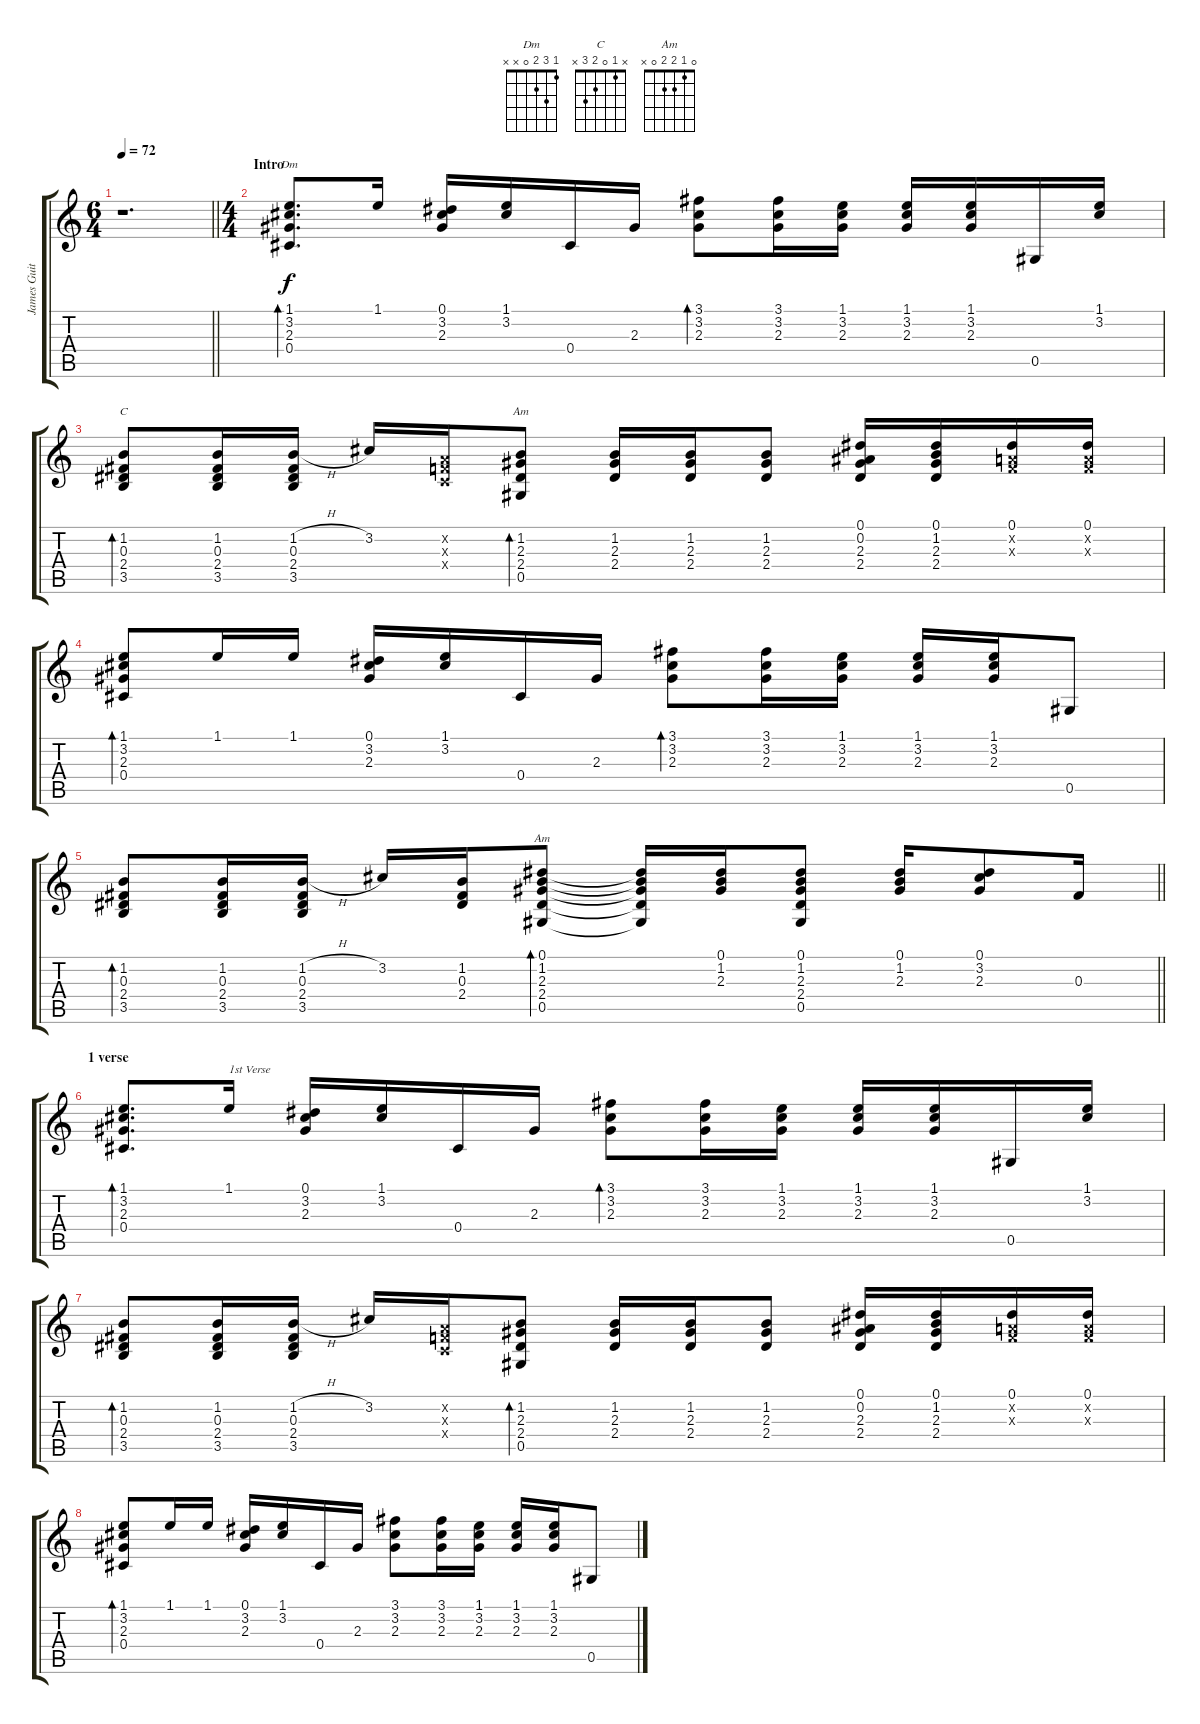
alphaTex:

\track ("James Guitar" "James Guit") {instrument acousticguitarsteel}
\staff {score tabs}
\tuning (Eb4 Bb3 Gb3 Db3 Ab2 Eb2) {hide}
\chord ("Dm" 1 3 2 0 x x)
\chord ("C" x 1 0 2 3 x)
\chord ("Am" x 1 2 2 0 x)
\chord ("Am" 0 1 2 2 0 x)
\ts (6 4)
\tempo 72
\clef g2
\barLineRight lightlight
\ks c
r.1{d dy f instrument acousticguitarsteel} |
\ts (4 4)
\section ("" "Intro")
(1.1 3.2 2.3 0.4).8{d bd 60 ch "Dm"} 1.1.16 (0.1 3.2 2.3).16 (1.1 3.2).16 0.4.16 2.3.16 (3.1 3.2 2.3).8{bd 60} (3.1 3.2 2.3).16 (1.1 3.2 2.3).16 (1.1 3.2 2.3).16 (1.1 3.2 2.3).16 0.5.16 (1.1 3.2).16 |
(1.2 0.3 2.4 3.5).8{bd 60 ch "C"} (1.2 0.3 2.4 3.5).16 (1.2{h} 0.3 2.4 3.5).16 3.2.16 (-1.2{x} -1.3{x} -1.4{x}).16 (1.2 2.3 2.4 0.5).8{bd 60 ch "Am"} (1.2 2.3 2.4).16 (1.2 2.3 2.4).16 (1.2 2.3 2.4).8 (0.1 0.2 2.3 2.4).16 (0.1 1.2 2.3 2.4).16 (0.1 -1.2{x} -1.3{x}).16 (0.1 -1.2{x} -1.3{x}).16 |
(1.1 3.2 2.3 0.4).8{bd 60} 1.1.16 1.1.16 (0.1 3.2 2.3).16 (1.1 3.2).16 0.4.16 2.3.16 (3.1 3.2 2.3).8{bd 60} (3.1 3.2 2.3).16 (1.1 3.2 2.3).16 (1.1 3.2 2.3).16 (1.1 3.2 2.3).16 0.5.8 |
\barLineRight lightlight
(1.2 0.3 2.4 3.5).8{bd 60} (1.2 0.3 2.4 3.5).16 (1.2{h} 0.3 2.4 3.5).16 3.2.16 (1.2 0.3 2.4).16 (0.1 1.2 2.3 2.4 0.5).8{bd 60 ch "Am"} (0.1{t} 1.2{t} 2.3{t} 2.4{t} 0.5{t}).16 (0.1 1.2 2.3).16 (0.1 1.2 2.3 2.4 0.5).8 (0.1 1.2 2.3).16 (0.1 3.2 2.3).8 0.3.16 |
\section ("" "1 verse")
(1.1 3.2 2.3 0.4).8{d bd 60} 1.1.16{txt "1st Verse"} (0.1 3.2 2.3).16 (1.1 3.2).16 0.4.16 2.3.16 (3.1 3.2 2.3).8{bd 60} (3.1 3.2 2.3).16 (1.1 3.2 2.3).16 (1.1 3.2 2.3).16 (1.1 3.2 2.3).16 0.5.16 (1.1 3.2).16 |
(1.2 0.3 2.4 3.5).8{bd 60} (1.2 0.3 2.4 3.5).16 (1.2{h} 0.3 2.4 3.5).16 3.2.16 (-1.2{x} -1.3{x} -1.4{x}).16 (1.2 2.3 2.4 0.5).8{bd 60} (1.2 2.3 2.4).16 (1.2 2.3 2.4).16 (1.2 2.3 2.4).8 (0.1 0.2 2.3 2.4).16 (0.1 1.2 2.3 2.4).16 (0.1 -1.2{x} -1.3{x}).16 (0.1 -1.2{x} -1.3{x}).16 |
(1.1 3.2 2.3 0.4).8{bd 60} 1.1.16 1.1.16 (0.1 3.2 2.3).16 (1.1 3.2).16 0.4.16 2.3.16 (3.1 3.2 2.3).8 (3.1 3.2 2.3).16 (1.1 3.2 2.3).16 (1.1 3.2 2.3).16 (1.1 3.2 2.3).16 0.5.8
